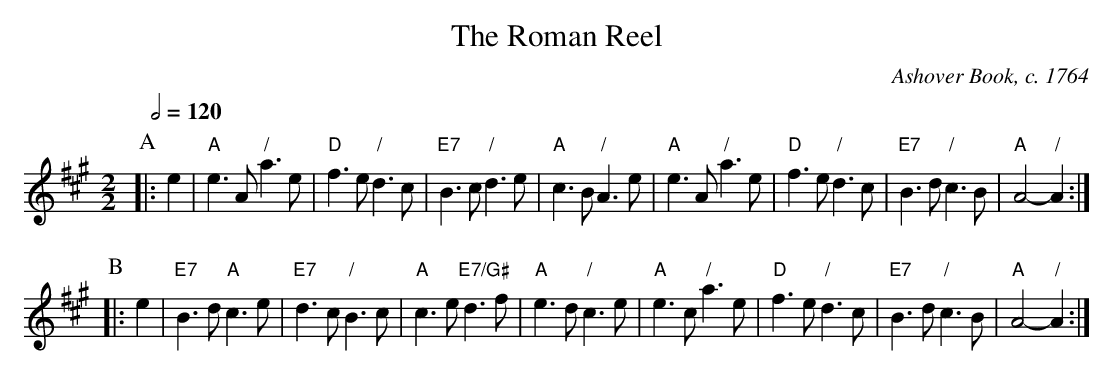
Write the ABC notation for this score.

X:1
T:The Roman Reel
C:Ashover Book, c. 1764
M:2/2
L:1/4
Q:1/2=120
K:A
P:A
|:e | "A"e3/A/ "/"a3/e/ | "D"f3/e/ "/"d3/c/ | "E7"B3/c/ "/"d3/e/ | "A"c3/B/ "/"A3/e/ |\
"A"e3/A/ "/"a3/e/ | "D"f3/e/ "/"d3/c/ | "E7"B3/d/ "/"c3/B/ | "A"A2- "/"A :|
P:B
|:e | "E7"B3/d/ "A"c3/e/ | "E7"d3/c/ "/"B3/c/ | "A"c3/e/ "E7/G#"d3/f/ | "A"e3/d/ "/"c3/e/ |\
"A"e3/c/ "/"a3/e/ | "D"f3/e/ "/"d3/c/ | "E7"B3/d/ "/"c3/B/ | "A"A2- "/"A :|
